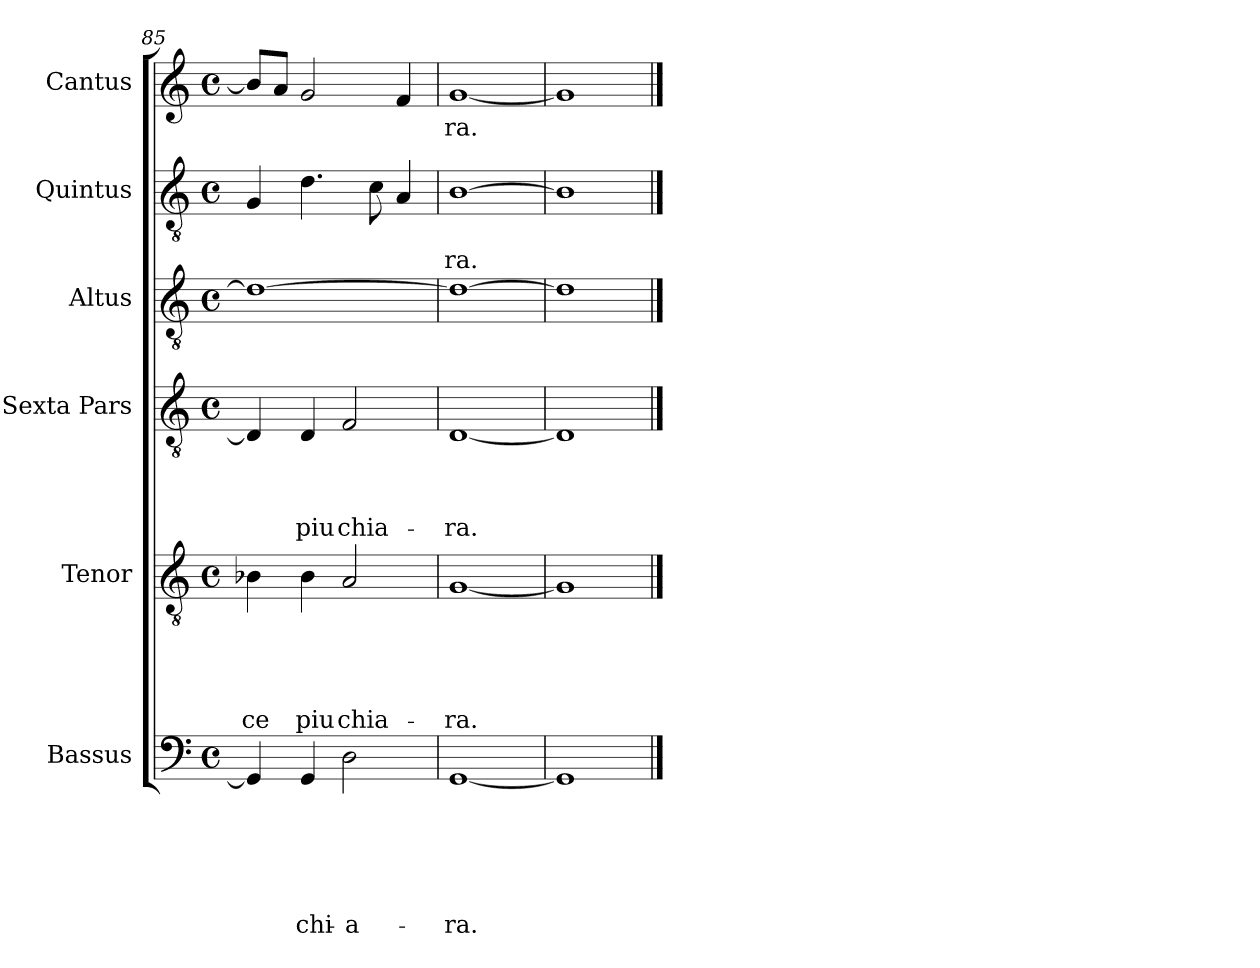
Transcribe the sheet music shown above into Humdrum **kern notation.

**kern	**text	**text	**text	**text	**text	**text	**kern	**text	**text	**text	**text	**text	**kern	**text	**text	**text	**text	**kern	**kern	**text	**text	**kern	**text
*part6	*part6	*part6	*part6	*part6	*part6	*part6	*part5	*part5	*part5	*part5	*part5	*part5	*part4	*part4	*part4	*part4	*part4	*part3	*part2	*part2	*part2	*part1	*part1
*staff6	*staff6	*staff6	*staff6	*staff6	*staff6	*staff6	*staff5	*staff5	*staff5	*staff5	*staff5	*staff5	*staff4	*staff4	*staff4	*staff4	*staff4	*staff3	*staff2	*staff2	*staff2	*staff1	*staff1
*I"Bassus	*	*	*	*	*	*	*I"Tenor	*	*	*	*	*	*I"Sexta Pars	*	*	*	*	*I"Altus	*I"Quintus	*	*	*I"Cantus	*
*clefF4	*	*	*	*	*	*	*clefGv2	*	*	*	*	*	*clefGv2	*	*	*	*	*clefGv2	*clefGv2	*	*	*clefG2	*
*k[]	*	*	*	*	*	*	*k[]	*	*	*	*	*	*k[]	*	*	*	*	*k[]	*k[]	*	*	*k[]	*
*C:	*	*	*	*	*	*	*C:	*	*	*	*	*	*C:	*	*	*	*	*C:	*C:	*	*	*C:	*
*M4/4	*	*	*	*	*	*	*M4/4	*	*	*	*	*	*M4/4	*	*	*	*	*M4/4	*M4/4	*	*	*M4/4	*
*met(c)	*	*	*	*	*	*	*met(c)	*	*	*	*	*	*met(c)	*	*	*	*	*met(c)	*met(c)	*	*	*met(c)	*
=85	=85	=85	=85	=85	=85	=85	=85	=85	=85	=85	=85	=85	=85	=85	=85	=85	=85	=85	=85	=85	=85	=85	=85
4GG/]	.	.	.	.	.	.	4B-\	.	.	.	.	-ce	4D/]	.	.	.	.	1d_	4G/	.	.	8b-/L]	.
.	.	.	.	.	.	.	.	.	.	.	.	.	.	.	.	.	.	.	.	.	.	8a/J	.
4GG/	.	.	.	.	.	chi-	4B-\	.	.	.	.	piu	4D/	.	.	.	piu	.	4.d\	.	.	2g/	.
2D\	.	.	.	.	.	-a-	2A/	.	.	.	.	chia-	2F/	.	.	.	chia-	.	.	.	.	.	.
.	.	.	.	.	.	.	.	.	.	.	.	.	.	.	.	.	.	.	8c\	.	.	.	.
.	.	.	.	.	.	.	.	.	.	.	.	.	.	.	.	.	.	.	4A/	.	.	4f/	.
=86	=86	=86	=86	=86	=86	=86	=86	=86	=86	=86	=86	=86	=86	=86	=86	=86	=86	=86	=86	=86	=86	=86	=86
[1GG	.	.	.	.	.	-ra.	[1G	.	.	.	.	-ra.	[1D	.	.	.	-ra.	1d_	[1B	.	-ra.	[1g	-ra.
=87	=87	=87	=87	=87	=87	=87	=87	=87	=87	=87	=87	=87	=87	=87	=87	=87	=87	=87	=87	=87	=87	=87	=87
1GG]	.	.	.	.	.	.	1G]	.	.	.	.	.	1D]	.	.	.	.	1d]	1B]	.	.	1g]	.
==	==	==	==	==	==	==	==	==	==	==	==	==	==	==	==	==	==	==	==	==	==	==	==
*-	*-	*-	*-	*-	*-	*-	*-	*-	*-	*-	*-	*-	*-	*-	*-	*-	*-	*-	*-	*-	*-	*-	*-
